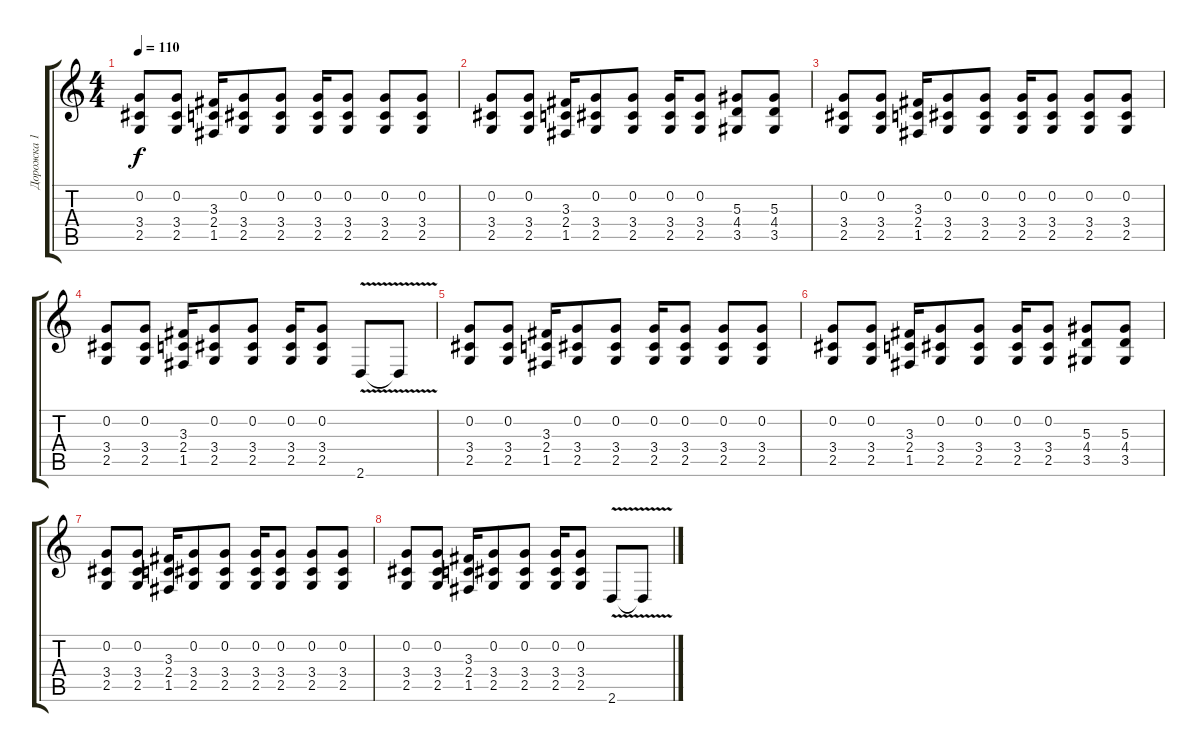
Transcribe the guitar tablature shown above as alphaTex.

\track ("Дорожка 1" "Дорожка 1") {instrument overdrivenguitar}
\staff {score tabs}
\tuning (C4 G3 Eb3 Bb2 F2 C2) {hide}
\ts (4 4)
\tempo 110
\clef g2
\ks c
(0.2 3.4 2.5).8{dy f} (0.2 3.4 2.5).8 (3.3 2.4 1.5).16 (0.2 3.4 2.5).8 (0.2 3.4 2.5).8 (0.2 3.4 2.5).16 (0.2 3.4 2.5).8 (0.2 3.4 2.5).8 (0.2 3.4 2.5).8 |
(0.2 3.4 2.5).8 (0.2 3.4 2.5).8 (3.3 2.4 1.5).16 (0.2 3.4 2.5).8 (0.2 3.4 2.5).8 (0.2 3.4 2.5).16 (0.2 3.4 2.5).8 (5.3 4.4 3.5).8 (5.3 4.4 3.5).8 |
(0.2 3.4 2.5).8 (0.2 3.4 2.5).8 (3.3 2.4 1.5).16 (0.2 3.4 2.5).8 (0.2 3.4 2.5).8 (0.2 3.4 2.5).16 (0.2 3.4 2.5).8 (0.2 3.4 2.5).8 (0.2 3.4 2.5).8 |
(0.2 3.4 2.5).8 (0.2 3.4 2.5).8 (3.3 2.4 1.5).16 (0.2 3.4 2.5).8 (0.2 3.4 2.5).8 (0.2 3.4 2.5).16 (0.2 3.4 2.5).8 2.6{v}.8 2.6{t}.8 |
(0.2 3.4 2.5).8 (0.2 3.4 2.5).8 (3.3 2.4 1.5).16 (0.2 3.4 2.5).8 (0.2 3.4 2.5).8 (0.2 3.4 2.5).16 (0.2 3.4 2.5).8 (0.2 3.4 2.5).8 (0.2 3.4 2.5).8 |
(0.2 3.4 2.5).8 (0.2 3.4 2.5).8 (3.3 2.4 1.5).16 (0.2 3.4 2.5).8 (0.2 3.4 2.5).8 (0.2 3.4 2.5).16 (0.2 3.4 2.5).8 (5.3 4.4 3.5).8 (5.3 4.4 3.5).8 |
(0.2 3.4 2.5).8 (0.2 3.4 2.5).8 (3.3 2.4 1.5).16 (0.2 3.4 2.5).8 (0.2 3.4 2.5).8 (0.2 3.4 2.5).16 (0.2 3.4 2.5).8 (0.2 3.4 2.5).8 (0.2 3.4 2.5).8 |
(0.2 3.4 2.5).8 (0.2 3.4 2.5).8 (3.3 2.4 1.5).16 (0.2 3.4 2.5).8 (0.2 3.4 2.5).8 (0.2 3.4 2.5).16 (0.2 3.4 2.5).8 2.6{v}.8 2.6{t}.8
